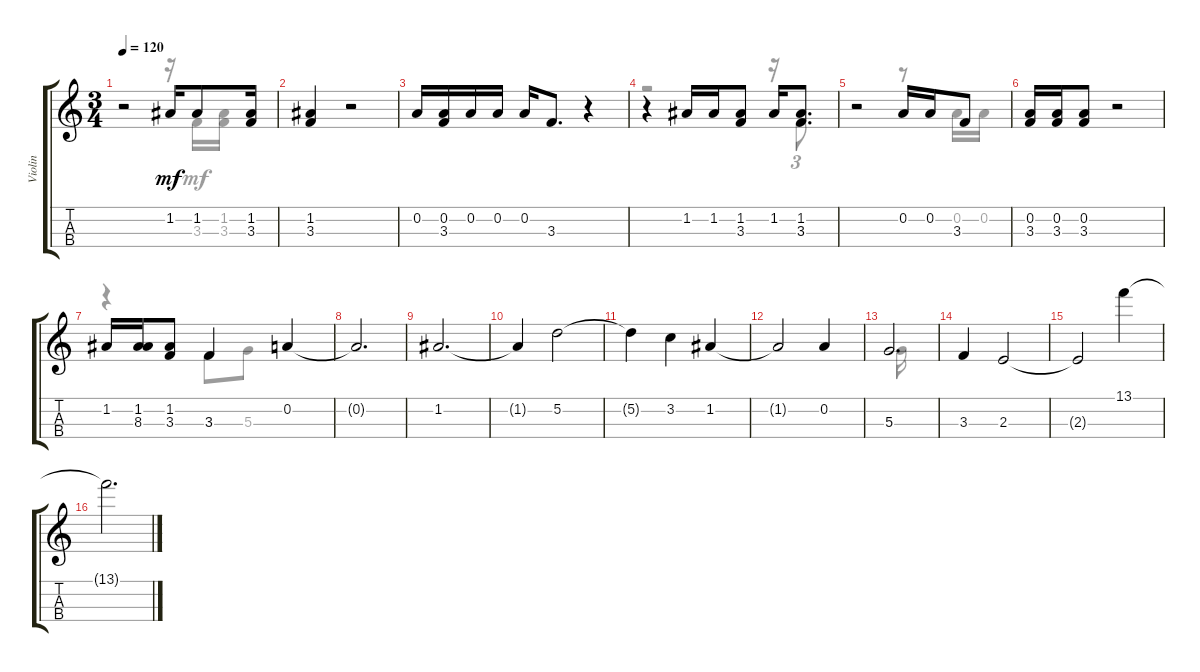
\track ("Violin" "Violin") {instrument synthstrings1}
\staff {score tabs}
\tuning (E5 A4 D4 G3) {hide}
\voice
\ts (3 4)
\tempo 120
\clef g2
\ks aminor
r.2{dy mf} 1.2.16 1.2.8 (1.2 3.3).16 |
(1.2 3.3).4 r.2 |
0.2.16 (0.2 3.3).16 0.2.16 0.2.16 0.2.16 3.3.8{d} r.4 |
r.4 1.2.16 1.2.16 (1.2 3.3).8 1.2.16 (1.2 3.3).8{d} |
r.2 0.2.16 0.2.16 3.3.8 |
(0.2 3.3).16 (0.2 3.3).16 (0.2 3.3).8 r.2 |
1.2.16 (1.2 8.3).16 (1.2 3.3).8 3.3.4 0.2.4 |
0.2{t}.2{d} |
1.2.2{d} |
1.2{t}.4 5.2.2 |
5.2{t}.4 3.2.4 1.2.4 |
1.2{t}.2 0.2.4 |
5.3.2{d} |
3.3.4 2.3.2 |
2.3{t}.2 13.1.4 |
13.1{t}.2{d}
\voice
\clef g2
\ottava regular
\simile none
\ks aminor
r.2{dy mf} r.16 3.3.16 (1.2 3.3).16 |
|
|
r.2 r.16 3.3.8{tu (3 2)} |
r.2 r.8 0.2.16 0.2.16 |
|
r.4 3.3.8 5.3.8 |
|
|
|
|
|
5.3.16 |
|
|
